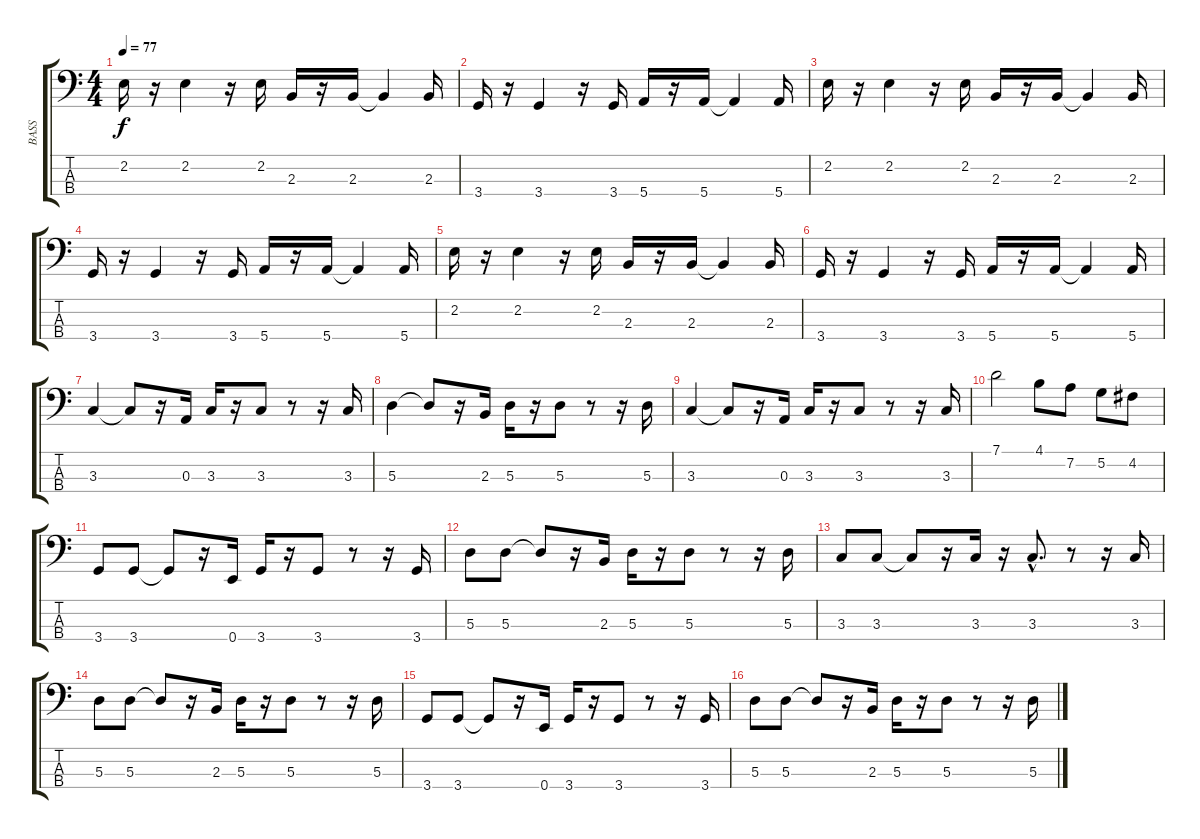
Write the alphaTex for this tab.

\track ("BASS" "BASS") {instrument electricbassfinger}
\staff {score tabs}
\tuning (G2 D2 A1 E1) {hide}
\ts (4 4)
\tempo 77
\clef f4
\ks c
2.2.16{dy f} r.16 2.2.4 r.16 2.2.16 2.3.16 r.16 2.3.16 2.3{t}.4 2.3.16 |
3.4.16 r.16 3.4.4 r.16 3.4.16 5.4.16 r.16 5.4.16 5.4{t}.4 5.4.16 |
2.2.16 r.16 2.2.4 r.16 2.2.16 2.3.16 r.16 2.3.16 2.3{t}.4 2.3.16 |
3.4.16 r.16 3.4.4 r.16 3.4.16 5.4.16 r.16 5.4.16 5.4{t}.4 5.4.16 |
2.2.16 r.16 2.2.4 r.16 2.2.16 2.3.16 r.16 2.3.16 2.3{t}.4 2.3.16 |
3.4.16 r.16 3.4.4 r.16 3.4.16 5.4.16 r.16 5.4.16 5.4{t}.4 5.4.16 |
3.3.4 3.3{t}.8 r.16 0.3.16 3.3.16 r.16 3.3.8 r.8 r.16 3.3.16 |
5.3.4 5.3{t}.8 r.16 2.3.16 5.3.16 r.16 5.3.8 r.8 r.16 5.3.16 |
3.3.4 3.3{t}.8 r.16 0.3.16 3.3.16 r.16 3.3.8 r.8 r.16 3.3.16 |
7.1.2 4.1.8 7.2.8 5.2.8 4.2.8 |
3.4.8 3.4.8 3.4{t}.8 r.16 0.4.16 3.4.16 r.16 3.4.8 r.8 r.16 3.4.16 |
5.3.8 5.3.8 5.3{t}.8 r.16 2.3.16 5.3.16 r.16 5.3.8 r.8 r.16 5.3.16 |
3.3.8 3.3.8 3.3{t}.8 r.16 3.3.16 r.16 3.3{hac}.8{d} r.8 r.16 3.3.16 |
5.3.8 5.3.8 5.3{t}.8 r.16 2.3.16 5.3.16 r.16 5.3.8 r.8 r.16 5.3.16 |
3.4.8 3.4.8 3.4{t}.8 r.16 0.4.16 3.4.16 r.16 3.4.8 r.8 r.16 3.4.16 |
5.3.8 5.3.8 5.3{t}.8 r.16 2.3.16 5.3.16 r.16 5.3.8 r.8 r.16 5.3.16
